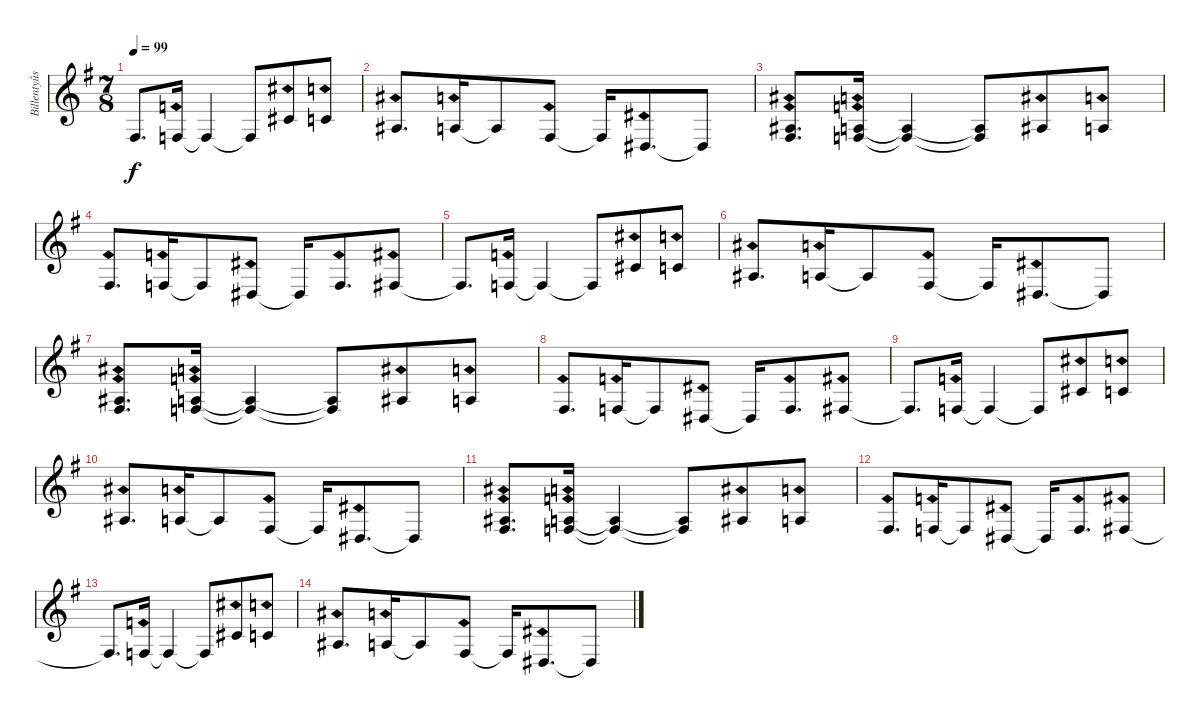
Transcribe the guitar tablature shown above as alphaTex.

\track ("Billentyûs 1 (Mats Olausson)" "Billentyûs") {instrument honkytonkpiano}
\staff {score}
\tuning (E4 B3 G3 D3 A2 E2) {hide}
\ts (7 8)
\tempo 99
\clef g2
\ks g
4.4{t}.8{d dy f beam merge} 3.4{ph 12}.16 3.4{t}.4 3.4{t}.8{beam merge} 2.2{ph 12}.8 1.2{ph 12}.8 |
3.3{ph 12}.8{d beam merge} 2.3{ph 12}.16 2.3{t}.8{beam merge} 4.4{ph 12}.8 4.4{t}.16 1.4{ph 12}.8{d} 1.4{t}.8 |
(3.3{ph 12} 4.4{ph 12}).8{d beam merge} (2.3{ph 12} 3.4{ph 12}).16 (2.3{t} 3.4{t}).4 (2.3{t} 3.4{t}).8{beam merge} 3.3{ph 12}.8 2.3{ph 12}.8 |
4.4{ph 12}.8{d beam merge} 3.4{ph 12}.16 3.4{t}.8{beam merge} 1.4{ph 12}.8 1.4{t}.16 3.4{ph 12}.8{d} 4.4{ph 12}.8 |
4.4{t}.8{d beam merge} 3.4{ph 12}.16 3.4{t}.4 3.4{t}.8{beam merge} 2.2{ph 12}.8 1.2{ph 12}.8 |
3.3{ph 12}.8{d beam merge} 2.3{ph 12}.16 2.3{t}.8{beam merge} 4.4{ph 12}.8 4.4{t}.16 1.4{ph 12}.8{d} 1.4{t}.8 |
(3.3{ph 12} 4.4{ph 12}).8{d beam merge} (2.3{ph 12} 3.4{ph 12}).16 (2.3{t} 3.4{t}).4 (2.3{t} 3.4{t}).8{beam merge} 3.3{ph 12}.8 2.3{ph 12}.8 |
4.4{ph 12}.8{d beam merge} 3.4{ph 12}.16 3.4{t}.8{beam merge} 1.4{ph 12}.8 1.4{t}.16 3.4{ph 12}.8{d} 4.4{ph 12}.8 |
4.4{t}.8{d beam merge} 3.4{ph 12}.16 3.4{t}.4 3.4{t}.8{beam merge} 2.2{ph 12}.8 1.2{ph 12}.8 |
3.3{ph 12}.8{d beam merge} 2.3{ph 12}.16 2.3{t}.8{beam merge} 4.4{ph 12}.8 4.4{t}.16 1.4{ph 12}.8{d} 1.4{t}.8 |
(3.3{ph 12} 4.4{ph 12}).8{d beam merge} (2.3{ph 12} 3.4{ph 12}).16 (2.3{t} 3.4{t}).4 (2.3{t} 3.4{t}).8{beam merge} 3.3{ph 12}.8 2.3{ph 12}.8 |
4.4{ph 12}.8{d beam merge} 3.4{ph 12}.16 3.4{t}.8{beam merge} 1.4{ph 12}.8 1.4{t}.16 3.4{ph 12}.8{d} 4.4{ph 12}.8 |
4.4{t}.8{d beam merge} 3.4{ph 12}.16 3.4{t}.4 3.4{t}.8{beam merge} 2.2{ph 12}.8 1.2{ph 12}.8 |
3.3{ph 12}.8{d beam merge} 2.3{ph 12}.16 2.3{t}.8{beam merge} 4.4{ph 12}.8 4.4{t}.16 1.4{ph 12}.8{d} 1.4{t}.8
